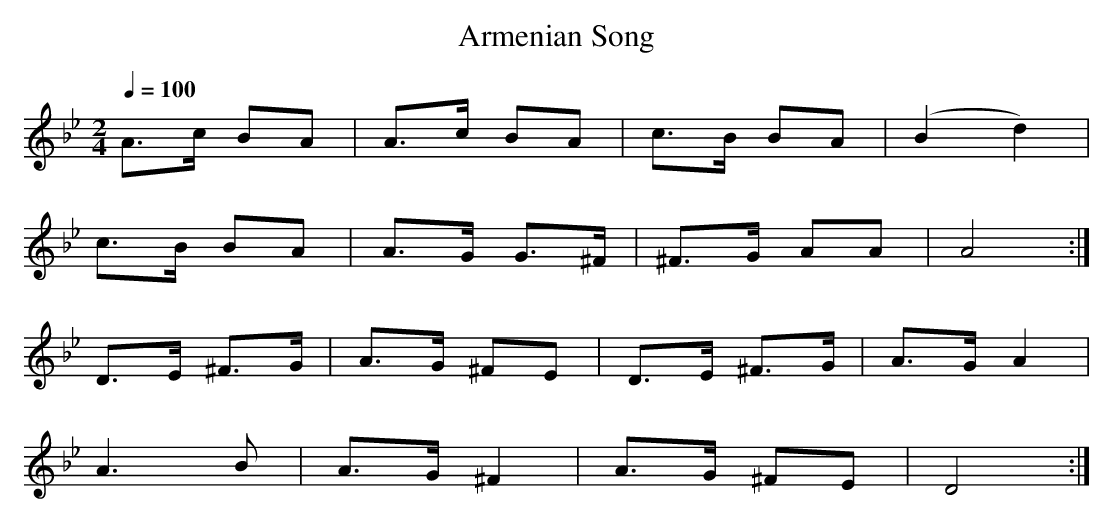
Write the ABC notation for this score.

X:1
T:Armenian Song
M:2/4
L:1/8
Q:1/4=100
K:DPhr
A>c  BA |A>c  BA  | c>B  BA |(B2  d2)|
c>B  BA |A>G  G>^F|^F>G  AA | A4    :|
D>E ^F>G|A>G ^FE  | D>E ^F>G| A>G A2 |
A3    B |A>G ^F2  | A>G ^FE | D4    :|

A Bosnian "sevdah" love song.  I've included Zero's chords, which show
a typical "three-chord trick" for the hijaz scale.
